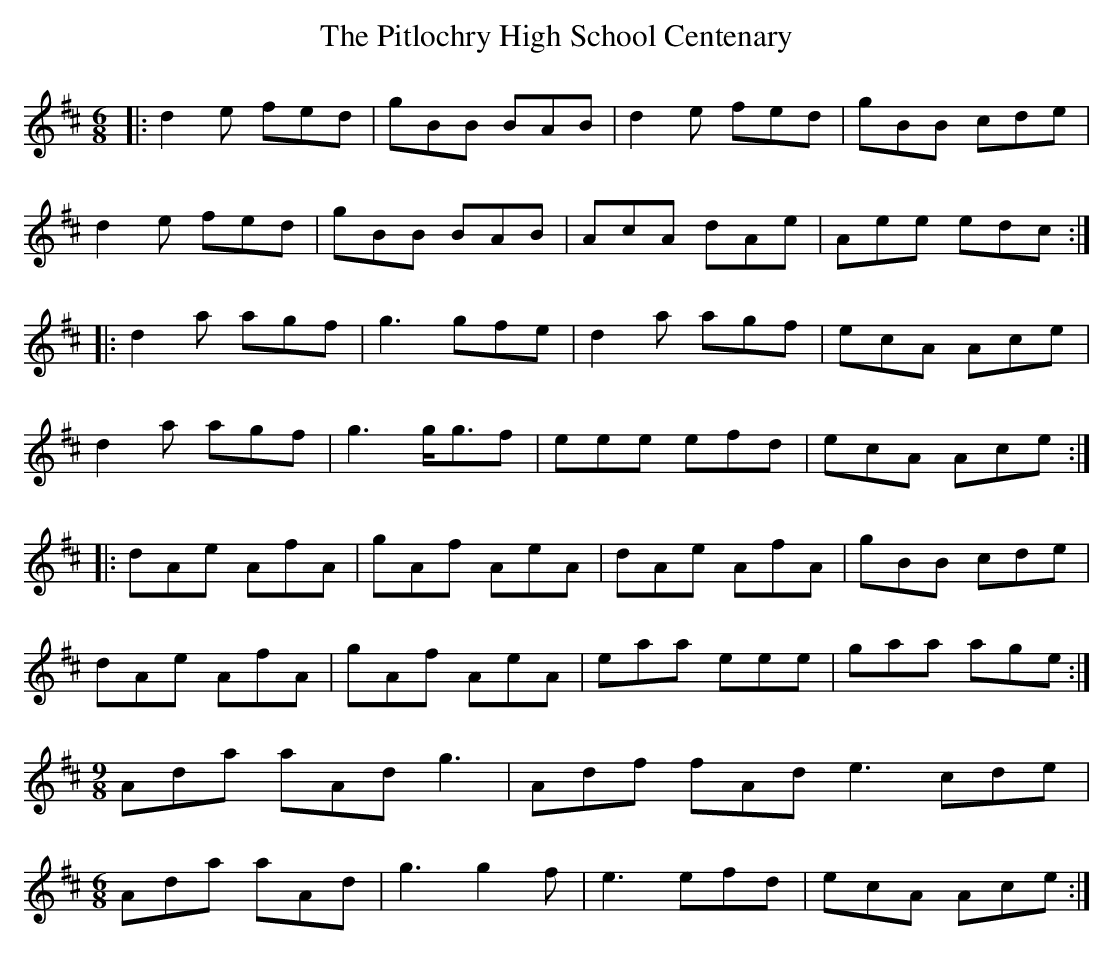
X:1
T: The Pitlochry High School Centenary
M: 6/8
L: 1/8
K: Dmaj
|:d2 e fed|gBB BAB|d2e fed|gBB cde|
d2e fed|gBB BAB|AcA dAe|Aee edc:|
|:d2a agf|g3 gfe|d2a agf|ecA Ace|
d2a agf|g3 g<gf|eee efd|ecA Ace:|
|:dAe AfA|gAf AeA|dAe AfA|gBB cde|
dAe AfA|gAf AeA|eaa eee|gaa age:|
M:9/8
Ada aAd g3|Adf fAd e3 cde|
M:6/8
Ada aAd|g3 g2f|e3 efd|ecA Ace:|
